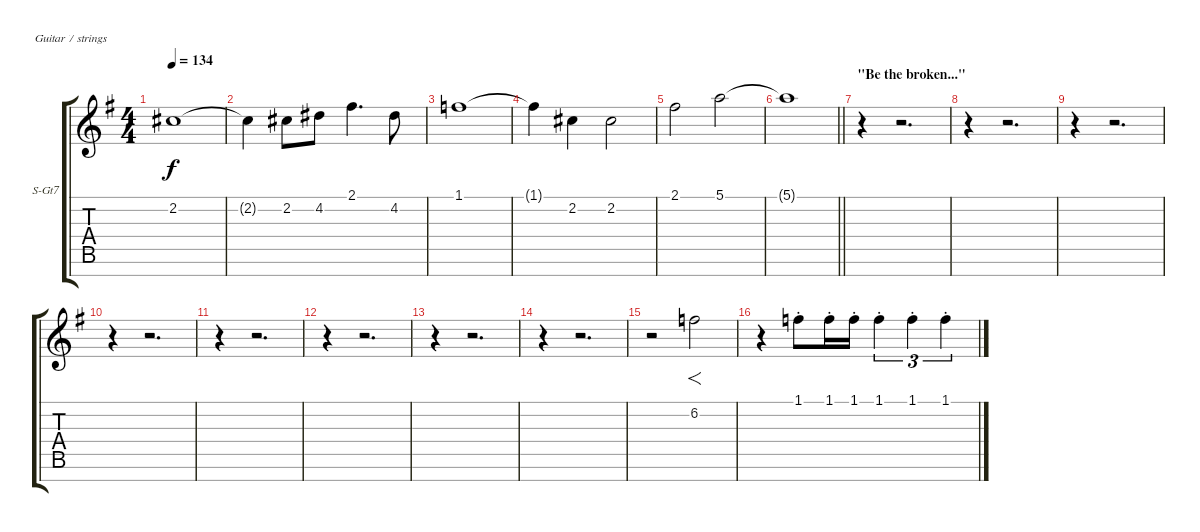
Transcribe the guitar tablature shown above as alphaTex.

\bracketExtendMode groupsimilarinstruments
\firstSystemTrackNameOrientation horizontal
\otherSystemsTrackNameOrientation horizontal
\track ("Keyboard 4 - Brat/Shagrath" "S-Gt7") {instrument frenchhorn}
\staff {score tabs}
\tuning (E4 B3 G3 D3 A2 E2 B1)
\displaytranspose 12
\ts (4 4)
\tempo 134
\clef g2
\ks g
2.2.1{dy f} |
2.2{t}.4 2.2.8 4.2.8 2.1.4{d} 4.2.8 |
1.1.1 |
1.1{t}.4 2.2.4 2.2.2 |
2.1.2 5.1.2 |
\barLineRight lightlight
5.1{t}.1 |
\section ("" "\"Be the broken...\"")
r.4 r.2{d} |
r.4 r.2{d} |
r.4 r.2{d} |
r.4 r.2{d} |
r.4 r.2{d} |
r.4 r.2{d} |
r.4 r.2{d} |
r.4 r.2{d} |
r.2 6.2.2{f} |
r.4 1.1{st}.8 1.1{st}.16 1.1{st}.16 1.1{st}.4{tu (3 2)} 1.1{st}.4{tu (3 2)} 1.1{st}.4{tu (3 2)}
